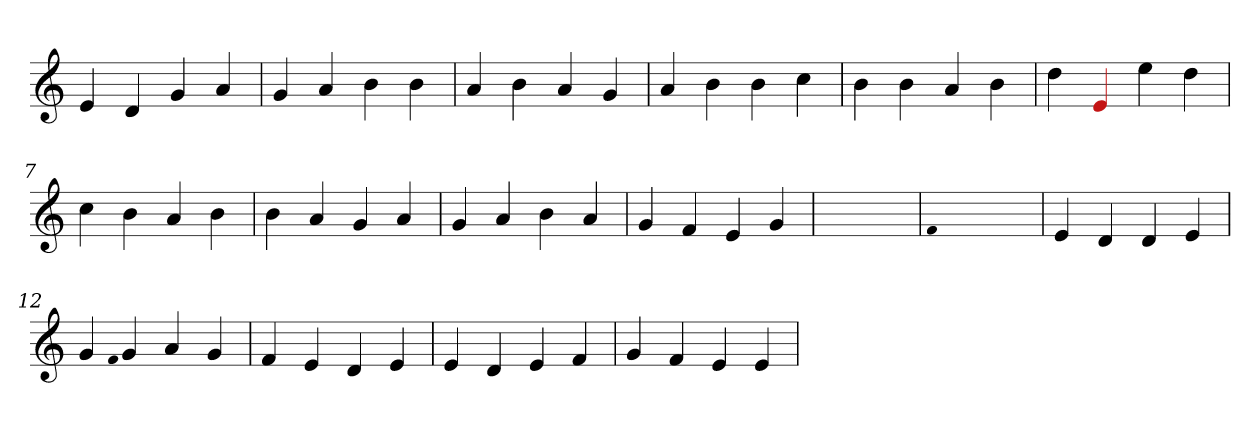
**kern
*part1
*staff1
*clefG2
=1
4e
4d
4g
4a
=2
4g
4a
4b
4b
=3
4a
4b
4a
4g
=4
4a
4b
4b
4cc
=5
4b
4b
4a
4b
=6
4dd
4Re
4ee
4dd
=7
4cc
4b
4a
4b
=8
4b
4a
4g
4a
=9
4g
4a
4b
4a
=10
4g
4f
4e
4g
=11
1ryy
=11
qqf
1ryy
=11
4e
4d
4d
4e
=12
4g
qqf
4g
4a
4g
=13
4f
4e
4d
4e
=14
4e
4d
4e
4f
=15
4g
4f
4e
4e
=
*-
